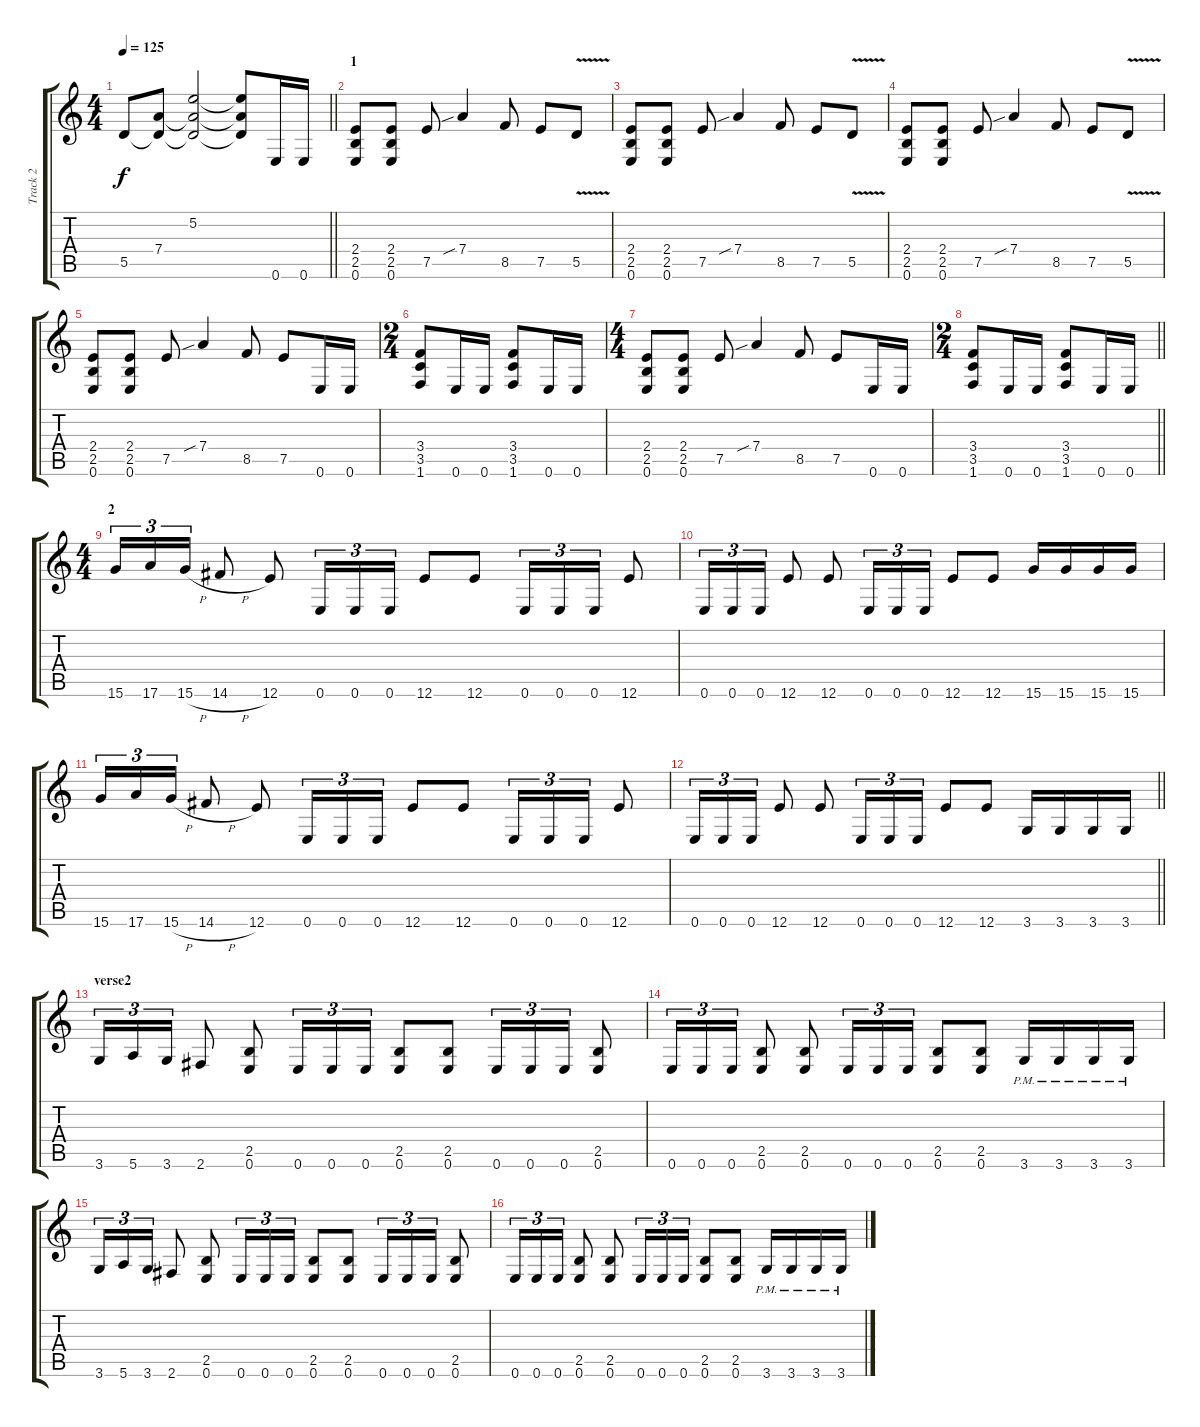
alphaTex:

\track ("Track 2" "Track 2") {instrument distortionguitar}
\staff {score tabs}
\tuning (E4 B3 G3 D3 A2 E2) {hide}
\ts (4 4)
\tempo 125
\clef g2
\barLineRight lightlight
\ks c
5.5.8{dy f} (7.4 5.5{t}).8 (5.2 7.4{t} 5.5{t}).2 (5.2{t} 7.4{t} 5.5{t}).8 0.6.16 0.6.16 |
\section ("" "1")
(2.4 2.5 0.6).8 (2.4 2.5 0.6).8 7.5.8 7.4{sib}.4 8.5.8 7.5.8 5.5{v}.8 |
(2.4 2.5 0.6).8 (2.4 2.5 0.6).8 7.5.8 7.4{sib}.4 8.5.8 7.5.8 5.5{v}.8 |
(2.4 2.5 0.6).8 (2.4 2.5 0.6).8 7.5.8 7.4{sib}.4 8.5.8 7.5.8 5.5{v}.8 |
(2.4 2.5 0.6).8 (2.4 2.5 0.6).8 7.5.8 7.4{sib}.4 8.5.8 7.5.8 0.6.16 0.6.16 |
\ts (2 4)
(3.4 3.5 1.6).8 0.6.16 0.6.16 (3.4 3.5 1.6).8 0.6.16 0.6.16 |
\ts (4 4)
(2.4 2.5 0.6).8 (2.4 2.5 0.6).8 7.5.8 7.4{sib}.4 8.5.8 7.5.8 0.6.16 0.6.16 |
\ts (2 4)
\barLineRight lightlight
(3.4 3.5 1.6).8 0.6.16 0.6.16 (3.4 3.5 1.6).8 0.6.16 0.6.16 |
\ts (4 4)
\section ("" "2")
15.6.16{tu (3 2)} 17.6.16{tu (3 2)} 15.6{h}.16{tu (3 2)} 14.6{h}.8 12.6.8 0.6.16{tu (3 2)} 0.6.16{tu (3 2)} 0.6.16{tu (3 2)} 12.6.8 12.6.8 0.6.16{tu (3 2)} 0.6.16{tu (3 2)} 0.6.16{tu (3 2)} 12.6.8 |
0.6.16{tu (3 2)} 0.6.16{tu (3 2)} 0.6.16{tu (3 2)} 12.6.8 12.6.8 0.6.16{tu (3 2)} 0.6.16{tu (3 2)} 0.6.16{tu (3 2)} 12.6.8 12.6.8 15.6.16 15.6.16 15.6.16 15.6.16 |
15.6.16{tu (3 2)} 17.6.16{tu (3 2)} 15.6{h}.16{tu (3 2)} 14.6{h}.8 12.6.8 0.6.16{tu (3 2)} 0.6.16{tu (3 2)} 0.6.16{tu (3 2)} 12.6.8 12.6.8 0.6.16{tu (3 2)} 0.6.16{tu (3 2)} 0.6.16{tu (3 2)} 12.6.8 |
\barLineRight lightlight
0.6.16{tu (3 2)} 0.6.16{tu (3 2)} 0.6.16{tu (3 2)} 12.6.8 12.6.8 0.6.16{tu (3 2)} 0.6.16{tu (3 2)} 0.6.16{tu (3 2)} 12.6.8 12.6.8 3.6.16 3.6.16 3.6.16 3.6.16 |
\section ("" "verse2")
3.6.16{tu (3 2)} 5.6.16{tu (3 2)} 3.6.16{tu (3 2)} 2.6.8 (2.5 0.6).8 0.6.16{tu (3 2)} 0.6.16{tu (3 2)} 0.6.16{tu (3 2)} (2.5 0.6).8 (2.5 0.6).8 0.6.16{tu (3 2)} 0.6.16{tu (3 2)} 0.6.16{tu (3 2)} (2.5 0.6).8 |
0.6.16{tu (3 2)} 0.6.16{tu (3 2)} 0.6.16{tu (3 2)} (2.5 0.6).8 (2.5 0.6).8 0.6.16{tu (3 2)} 0.6.16{tu (3 2)} 0.6.16{tu (3 2)} (2.5 0.6).8 (2.5 0.6).8 3.6{pm}.16 3.6{pm}.16 3.6{pm}.16 3.6{pm}.16 |
3.6.16{tu (3 2)} 5.6.16{tu (3 2)} 3.6.16{tu (3 2)} 2.6.8 (2.5 0.6).8 0.6.16{tu (3 2)} 0.6.16{tu (3 2)} 0.6.16{tu (3 2)} (2.5 0.6).8 (2.5 0.6).8 0.6.16{tu (3 2)} 0.6.16{tu (3 2)} 0.6.16{tu (3 2)} (2.5 0.6).8 |
0.6.16{tu (3 2)} 0.6.16{tu (3 2)} 0.6.16{tu (3 2)} (2.5 0.6).8 (2.5 0.6).8 0.6.16{tu (3 2)} 0.6.16{tu (3 2)} 0.6.16{tu (3 2)} (2.5 0.6).8 (2.5 0.6).8 3.6{pm}.16 3.6{pm}.16 3.6{pm}.16 3.6{pm}.16
